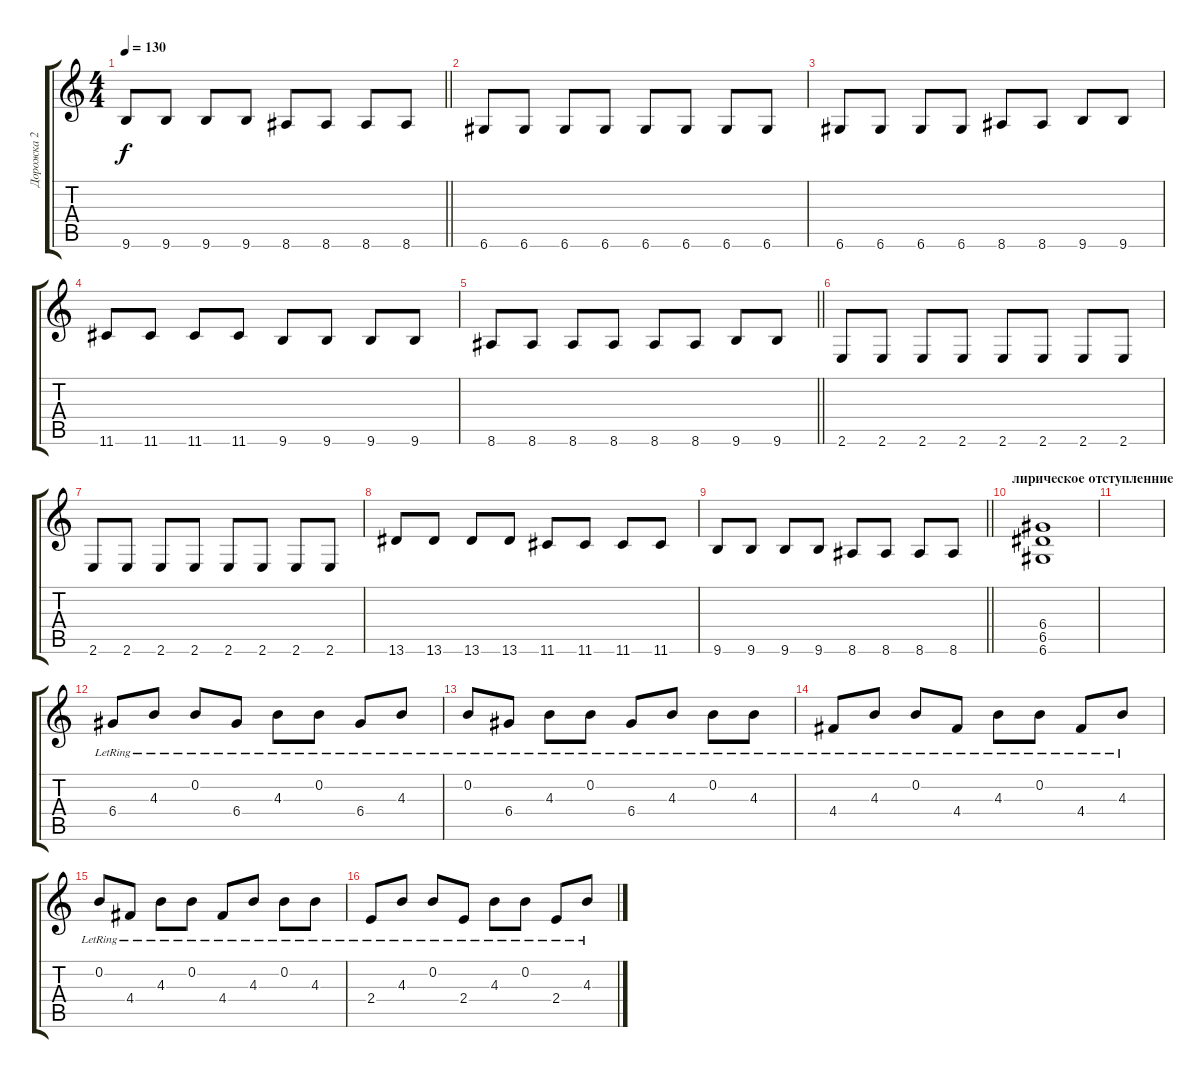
\track ("Дорожка 2" "Дорожка 2") {instrument acousticguitarsteel}
\staff {score tabs}
\tuning (E4 B3 G3 D3 A2 D2) {hide}
\ts (4 4)
\tempo 130
\clef g2
\barLineRight lightlight
\ks c
9.6.8{dy f} 9.6.8 9.6.8 9.6.8 8.6.8 8.6.8 8.6.8 8.6.8 |
6.6.8 6.6.8 6.6.8 6.6.8 6.6.8 6.6.8 6.6.8 6.6.8 |
6.6.8 6.6.8 6.6.8 6.6.8 8.6.8 8.6.8 9.6.8 9.6.8 |
11.6.8 11.6.8 11.6.8 11.6.8 9.6.8 9.6.8 9.6.8 9.6.8 |
\barLineRight lightlight
8.6.8 8.6.8 8.6.8 8.6.8 8.6.8 8.6.8 9.6.8 9.6.8 |
2.6.8 2.6.8 2.6.8 2.6.8 2.6.8 2.6.8 2.6.8 2.6.8 |
2.6.8 2.6.8 2.6.8 2.6.8 2.6.8 2.6.8 2.6.8 2.6.8 |
13.6.8 13.6.8 13.6.8 13.6.8 11.6.8 11.6.8 11.6.8 11.6.8 |
\barLineRight lightlight
9.6.8 9.6.8 9.6.8 9.6.8 8.6.8 8.6.8 8.6.8 8.6.8 |
\section ("" "лирическое отступленние")
(6.4 6.5 6.6).1 |
|
6.4{lr}.8 4.3{lr}.8 0.2{lr}.8 6.4{lr}.8 4.3{lr}.8 0.2{lr}.8 6.4{lr}.8 4.3{lr}.8 |
0.2{lr}.8 6.4{lr}.8 4.3{lr}.8 0.2{lr}.8 6.4{lr}.8 4.3{lr}.8 0.2{lr}.8 4.3{lr}.8 |
4.4{lr}.8 4.3{lr}.8 0.2{lr}.8 4.4{lr}.8 4.3{lr}.8 0.2{lr}.8 4.4{lr}.8 4.3{lr}.8 |
0.2{lr}.8 4.4{lr}.8 4.3{lr}.8 0.2{lr}.8 4.4{lr}.8 4.3{lr}.8 0.2{lr}.8 4.3{lr}.8 |
2.4{lr}.8 4.3{lr}.8 0.2{lr}.8 2.4{lr}.8 4.3{lr}.8 0.2{lr}.8 2.4{lr}.8 4.3{lr}.8
